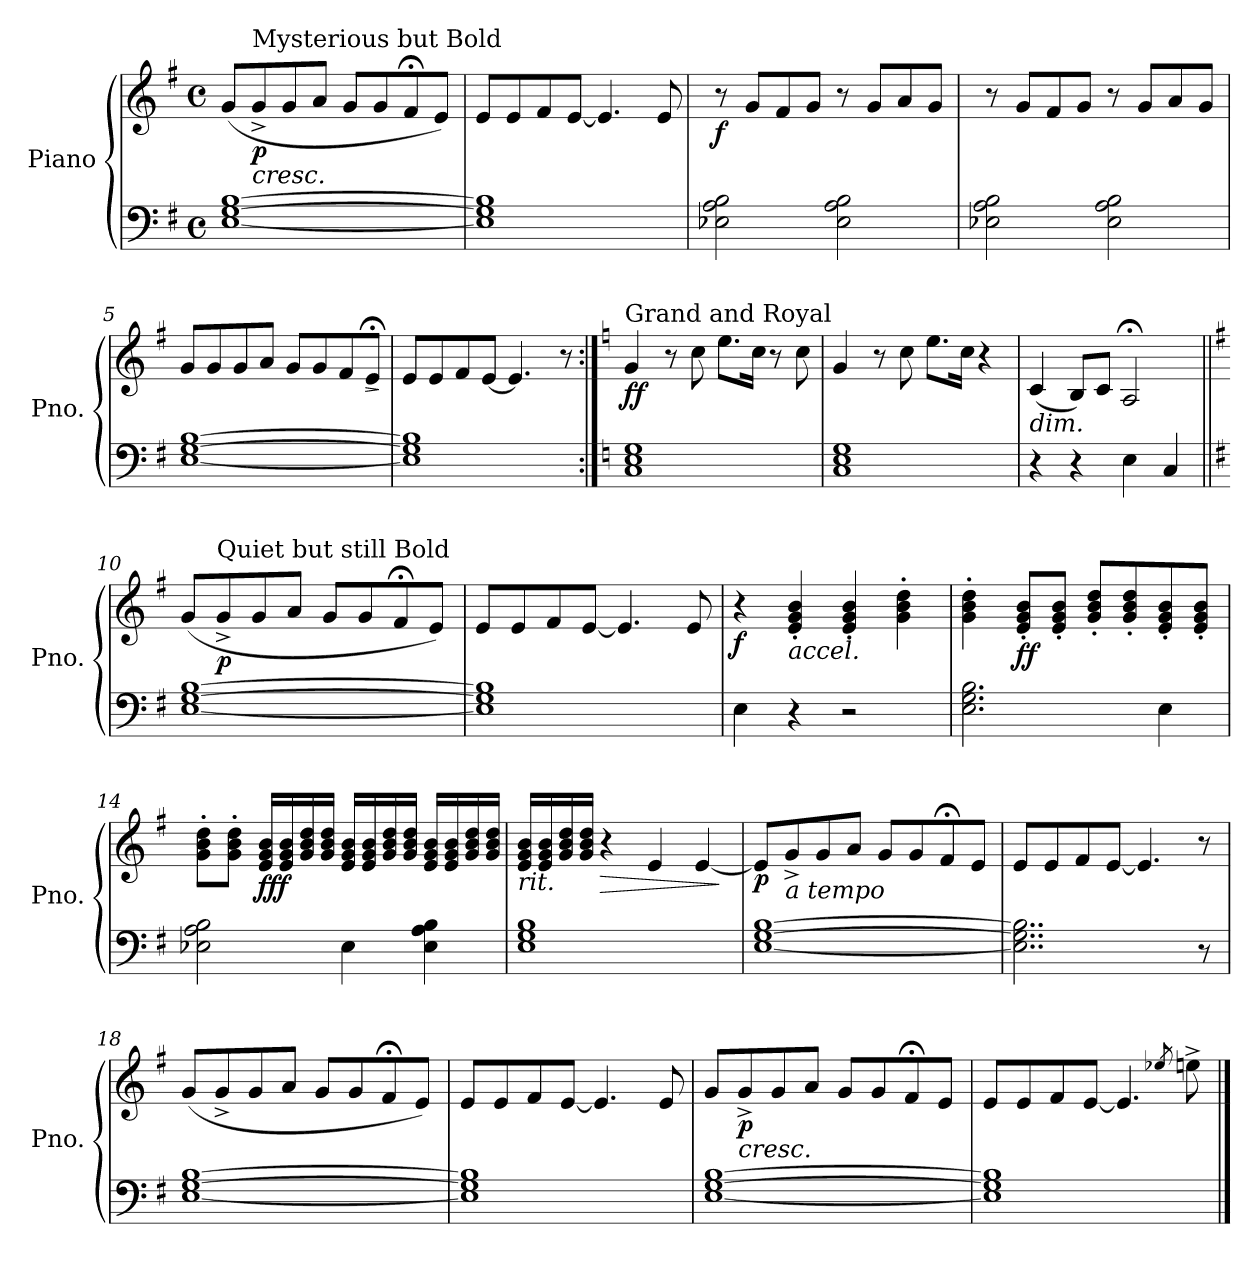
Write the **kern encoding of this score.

**kern	**kern	**dynam
*part1	*part1	*part1
*staff2	*staff1	*staff1/2
*I"Piano	*	*
*I'Pno.	*	*
*clefF4	*clefG2	*
*k[f#]	*k[f#]	*
*M4/4	*M4/4	*
*met(c)	*met(c)	*
=1	=1	=1
[1E [1G [1B	(<8g/L	.
*	*MM116	*
!	!LO:TX:a:t=Mysterious but Bold	!
!	!LO:TX:b:i:t=cresc.	!
!	!	!LO:DY:b
.	8g^/	p
.	8g/	.
.	8a/J	.
.	8g/L	.
.	8g/	.
.	8f#;</	.
.	8e/J)	.
=2	=2	=2
1E] 1G] 1B]	8e/L	.
.	8e/	.
.	8f#/	.
.	[8e/J	.
.	4.e/]	.
.	8e/	.
=3	=3	=3
!	!	!LO:DY:b
2E-X\ 2A\ 2B\	8r	f
.	8g/L	.
.	8f#/	.
.	8g/J	.
2E-\ 2A\ 2B\	8r	.
.	8g/L	.
.	8a/	.
.	8g/J	.
=4	=4	=4
2E-X\ 2A\ 2B\	8r	.
.	8g/L	.
.	8f#/	.
.	8g/J	.
2E-\ 2A\ 2B\	8r	.
.	8g/L	.
.	8a/	.
.	8g/J	.
!!LO:LB:g=z
=5	=5	=5
[1E [1G [1B	8g/L	.
.	8g/	.
.	8g/	.
.	8a/J	.
.	8g/L	.
.	8g/	.
.	8f#/	.
!	!	!LO:HP:b
.	8e;</J	>
.	.	]
=6	=6	=6
1E] 1G] 1B]	8e/L	.
.	8e/	.
.	8f#/	.
.	[8e/J	.
.	4.e/]	.
.	8r	.
=7:|!	=7:|!	=7:|!
*k[]	*k[]	*
!	!LO:TX:a:t=Grand and Royal	!
!	!	!LO:DY:b
1C 1E 1G	4g/	ff
.	8r	.
.	8cc\	.
.	8.ee\L	.
.	16cc\Jk	.
.	8r	.
.	8cc\	.
=8	=8	=8
1C 1E 1G	4g/	.
.	8r	.
.	8cc\	.
.	8.ee\L	.
.	16cc\Jk	.
.	4r	.
!!LO:LB:g=z
=9	=9	=9
!	!LO:TX:b:i:t=dim.	!
4r	(<4c/	.
4r	8B/L)	.
.	8c/J	.
4E\	2A;</	.
4C/	.	.
=10||	=10||	=10||
*k[f#]	*k[f#]	*
[1E [1G [1B	(<8g/L	.
!	!LO:TX:a:t=Quiet but still Bold	!
!	!	!LO:DY:b
.	8g^/	p
.	8g/	.
.	8a/J	.
.	8g/L	.
.	8g/	.
.	8f#;</	.
.	8e/J)	.
=11	=11	=11
1E] 1G] 1B]	8e/L	.
.	8e/	.
.	8f#/	.
.	[8e/J	.
.	4.e/]	.
.	8e/	.
=12	=12	=12
!	!	!LO:DY:b
4E\	4r	f
!	!LO:TX:b:i:t=accel.	!
4r	4e/' 4g/' 4b/'	.
2r	4e/' 4g/' 4b/'	.
.	4g\' 4b\' 4dd\'	.
!!LO:LB:g=z
=13	=13	=13
2.E\ 2.G\ 2.B\	4g\' 4b\' 4dd\'	.
!	!	!LO:DY:b
.	8e/' 8g/' 8b/'L	ff
.	8e/' 8g/' 8b/'J	.
.	8g/' 8b/' 8dd/'L	.
.	8g/' 8b/' 8dd/'	.
4E\	8e/' 8g/' 8b/'	.
.	8e/' 8g/' 8b/'J	.
=14	=14	=14
2E-X\ 2A\ 2B\	8g\' 8b\' 8dd\'L	.
.	8g\' 8b\' 8dd\'J	.
!	!	!LO:DY:b
.	16e/ 16g/ 16b/LL	fff
.	16e/ 16g/ 16b/	.
.	16g/ 16b/ 16dd/	.
.	16g/ 16b/ 16dd/JJ	.
4E-\	16e/ 16g/ 16b/LL	.
.	16e/ 16g/ 16b/	.
.	16g/ 16b/ 16dd/	.
.	16g/ 16b/ 16dd/JJ	.
4E-\ 4A\ 4B\	16e/ 16g/ 16b/LL	.
.	16e/ 16g/ 16b/	.
.	16g/ 16b/ 16dd/	.
.	16g/ 16b/ 16dd/JJ	.
=15	=15	=15
!	!LO:TX:b:i:t=rit.	!
1E 1G 1B	16e/ 16g/ 16b/LL	.
.	16e/ 16g/ 16b/	.
.	16g/ 16b/ 16dd/	.
.	16g/ 16b/ 16dd/JJ	.
!	!	!LO:HP:b
.	4r	>
.	4e/	.
.	[4e/	.
.	.	]
=16	=16	=16
!	!	!LO:DY:b
[1E [1G [1B	8e/L]	p
!	!LO:TX:b:i:t=a tempo	!
.	8g^/	.
.	8g/	.
.	8a/J	.
.	8g/L	.
.	8g/	.
.	8f#;</	.
.	8e/J	.
!!LO:LB:g=z
=17	=17	=17
2..E\] 2..G\] 2..B\]	8e/L	.
.	8e/	.
.	8f#/	.
.	[8e/J	.
.	4.e/]	.
8r	8r	.
=18	=18	=18
[1E [1G [1B	(<8g/L	.
.	8g^/	.
.	8g/	.
.	8a/J	.
.	8g/L	.
.	8g/	.
.	8f#;</	.
.	8e/J)	.
=19	=19	=19
1E] 1G] 1B]	8e/L	.
.	8e/	.
.	8f#/	.
.	[8e/J	.
.	4.e/]	.
.	8e/	.
=20	=20	=20
[1E [1G [1B	8g/L	.
!	!LO:TX:b:i:t=cresc.	!
!	!	!LO:DY:b
.	8g^/	p
.	8g/	.
.	8a/J	.
.	8g/L	.
.	8g/	.
.	8f#;</	.
.	8e/J	.
!!LO:PB:g=z
=21	=21	=21
1E] 1G] 1B]	8e/L	.
.	8e/	.
.	8f#/	.
.	[8e/J	.
.	4.e/]	.
.	8qee-X/	.
.	8een^\	.
==	==	==
*-	*-	*-
